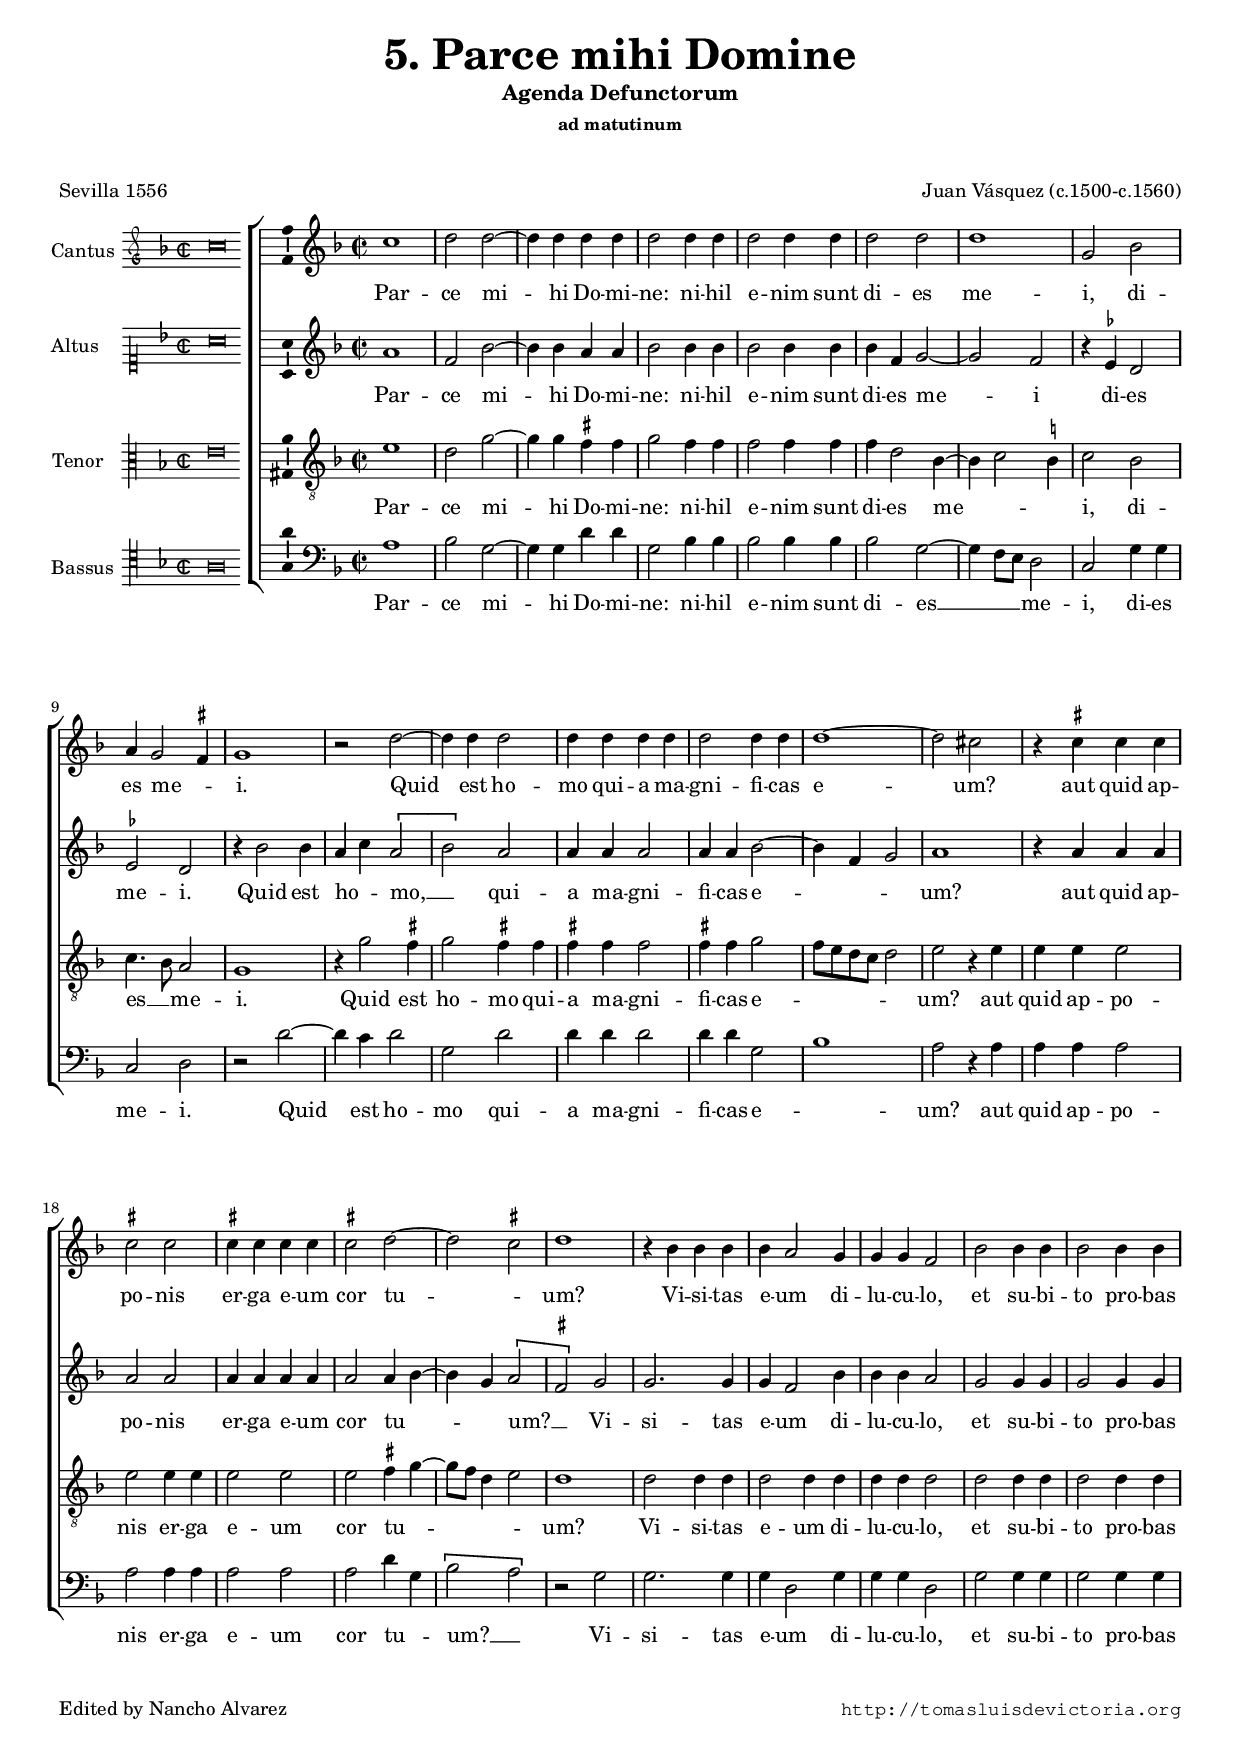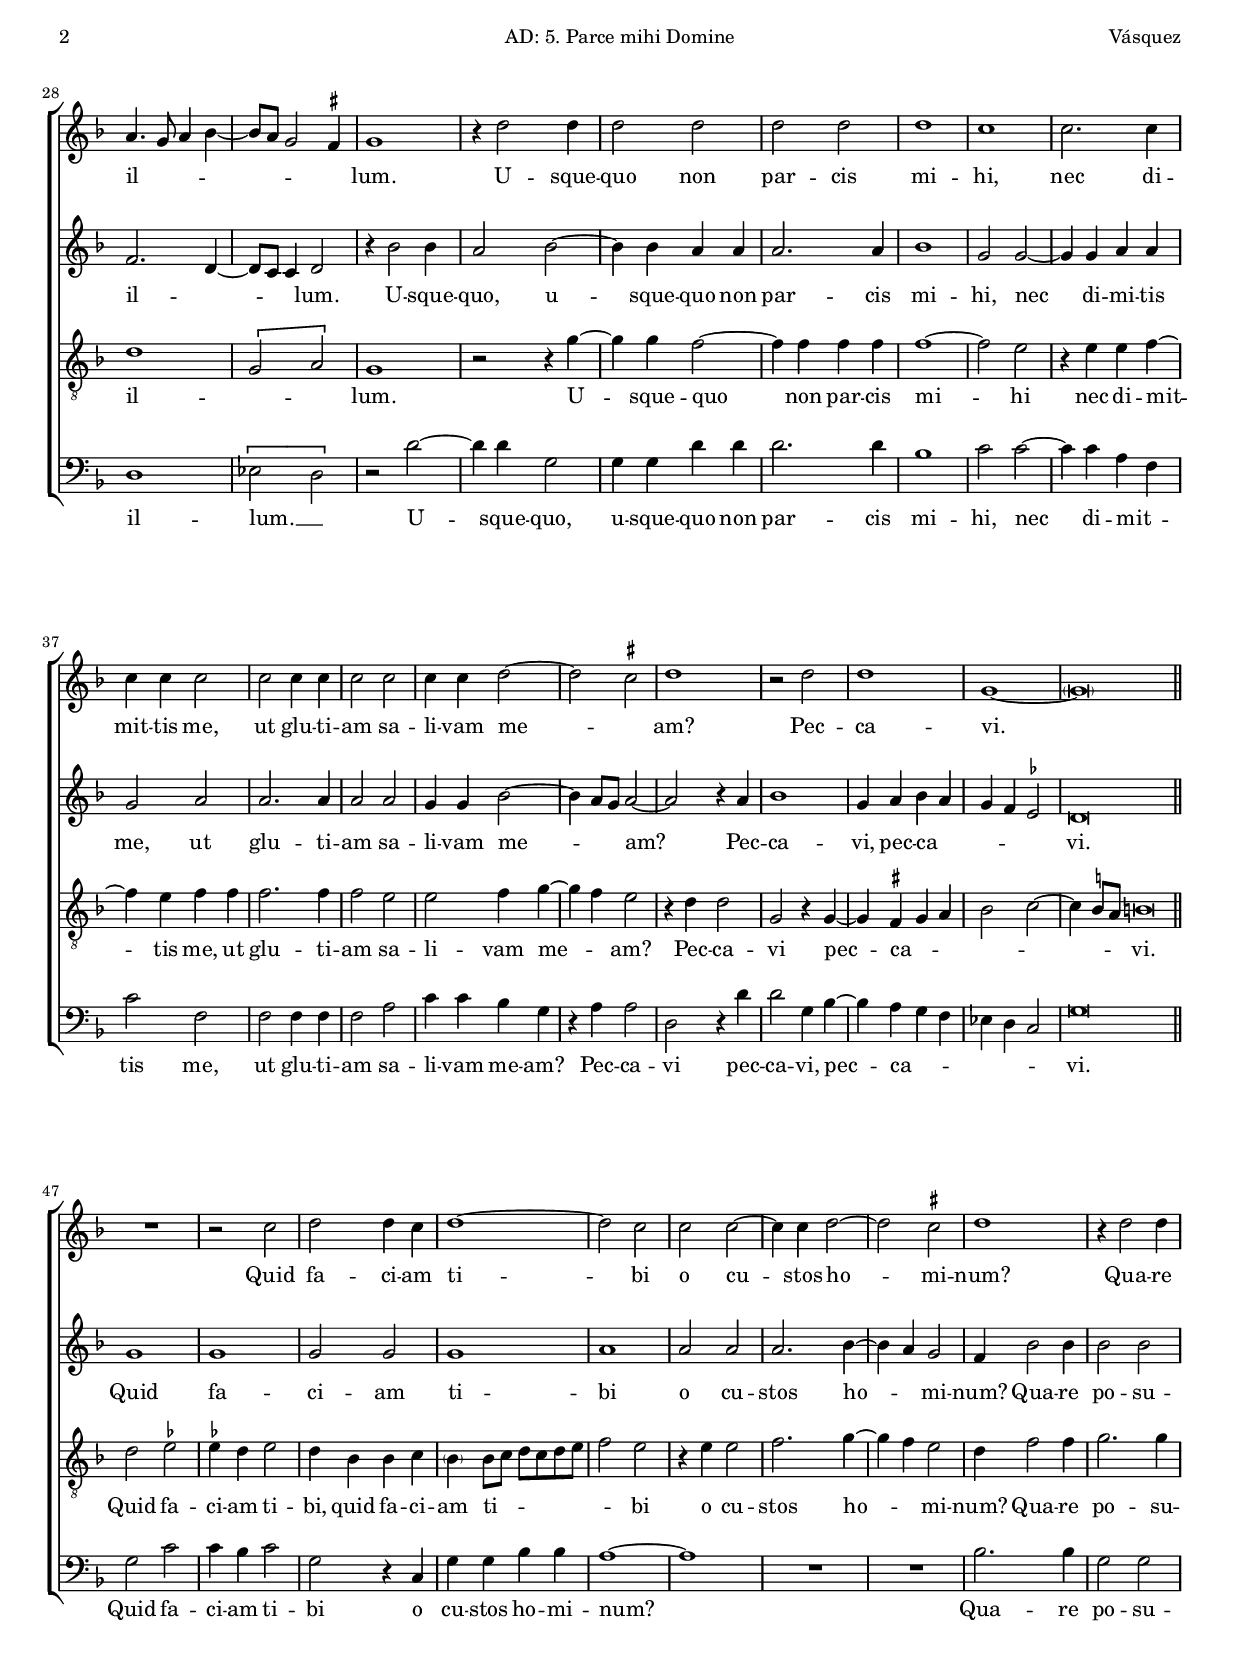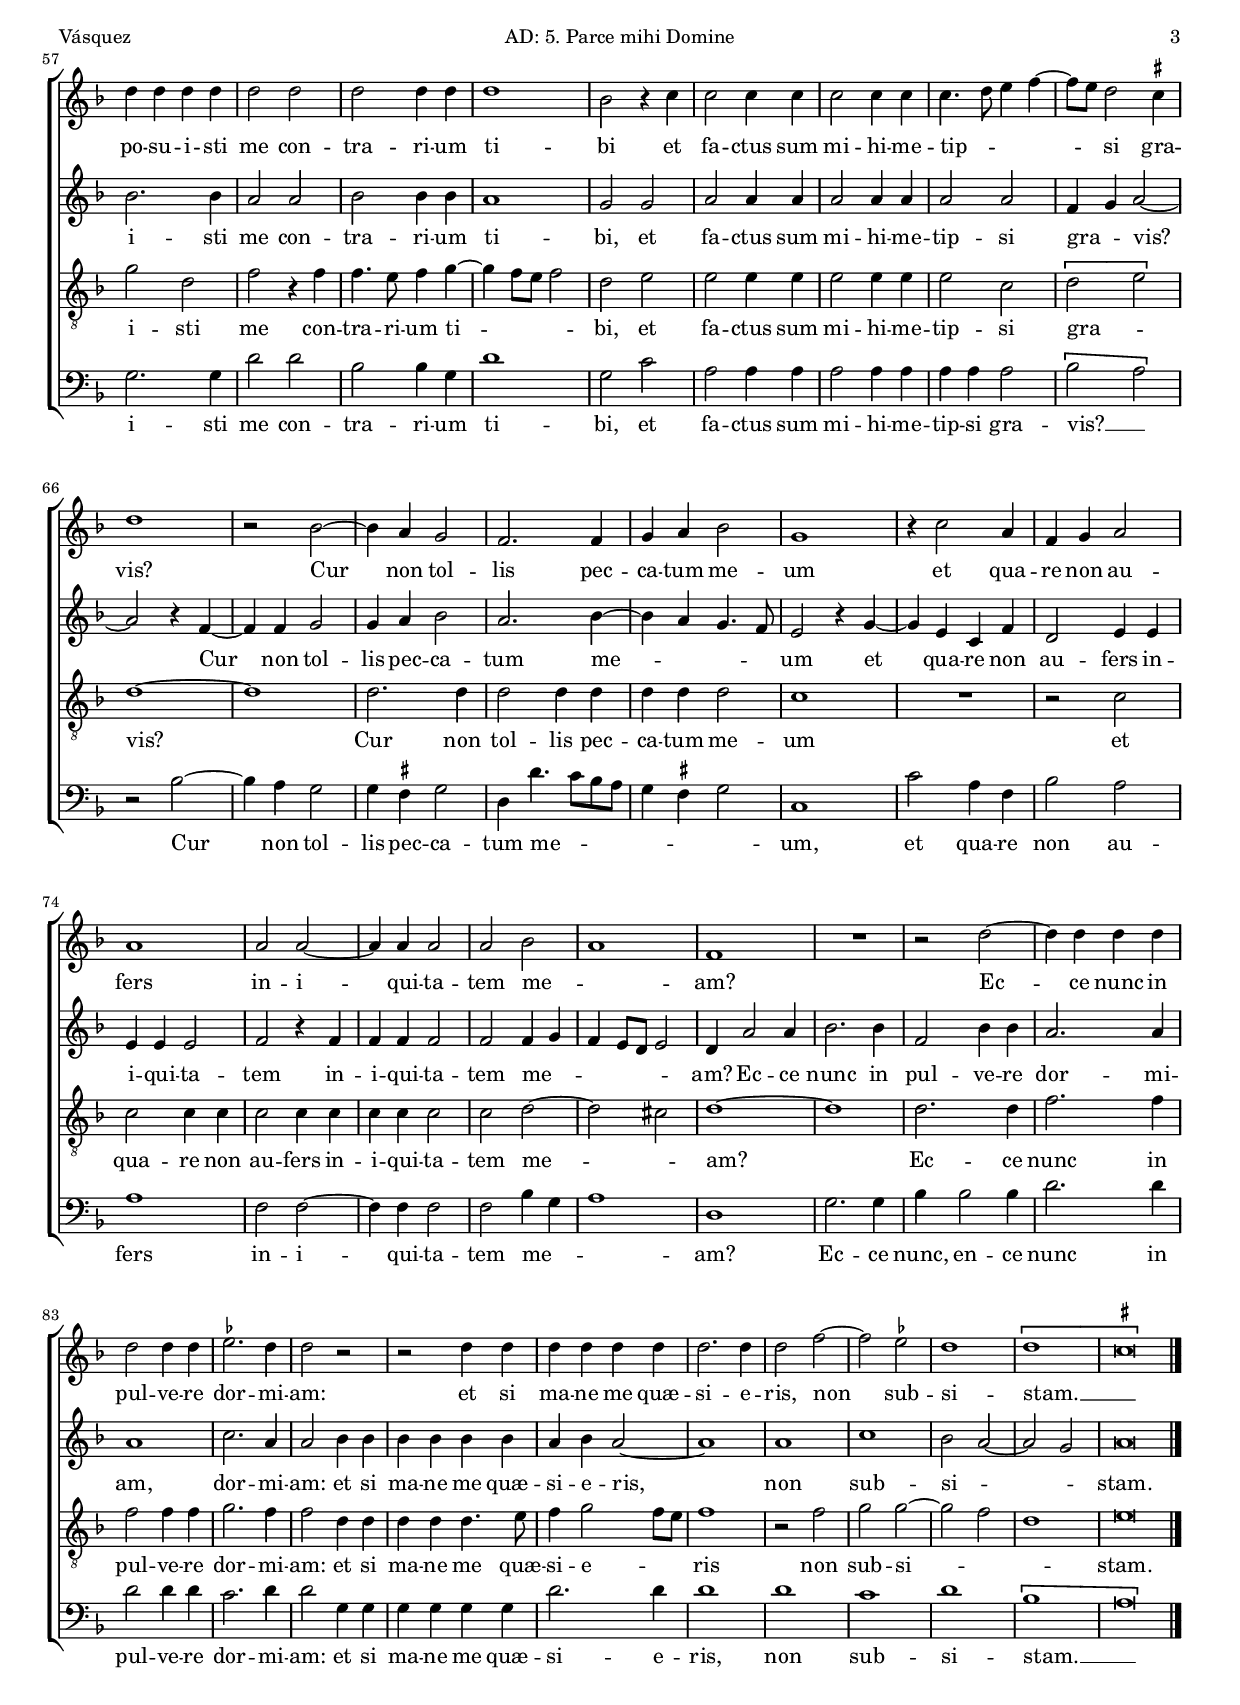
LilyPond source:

\version "2.18.0"

#(set-default-paper-size "a4")
#(set-global-staff-size 16.6)
#(ly:set-option 'point-and-click #f)
%mobile -s15.5 -i3.2

italicas=\override LyricText.font-shape = #'italic
rectas=\override LyricText.font-shape = #'upright
ss=\once \set suggestAccidentals = ##t
incipitwidth = 20
mtempo={\tempo 4 = 120}
mtempob={\tempo 4 = 60}

htitle="AD: 5. Parce mihi Domine"
hcomposer="Vásquez"

\header {
	title=\markup{\fontsize #3 "5. Parce mihi Domine"}
	subtitle="Agenda Defunctorum"
	subsubtitle=\markup{\column{"ad matutinum" " " " " }}
	composer="Juan Vásquez (c.1500-c.1560)"
        pdfauthor=\composer
	%opus="(-)"
	poet=\markup{"Sevilla 1556"}
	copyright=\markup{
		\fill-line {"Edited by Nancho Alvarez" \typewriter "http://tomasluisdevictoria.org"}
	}
%	tagline=""
}

global={\key f \major \time 2/2
        \skip 1*46 \bar "||" \break
        \skip 1*47 \bar "|."
}


cantus=\relative c''{
	c1
	d2 d ~
	d4 d d d
	d2 d4 d
	d2 d4 d
	d2 d
	d1
	g,2 bes
	a4 g2 \ss fis4
	g1
	r2 d' ~
	d4 d d2
	d4 d d d
	d2 d4 d
	d1 ~
	d2 cis
	r4 \ss cis cis cis
	\ss cis2 cis
	\ss cis4 cis cis cis
	\ss cis2 d ~
	d2 \ss cis
	d1
	r4 bes bes bes
	bes4 a2 g4
	g g f2
	bes2 bes4 bes
	bes2 bes4 bes
	a4. g8 a4 bes ~
	bes8 a g2 \ss fis4
	g1
	r4 d'2 d4
	d2 d
	d d
	d1
	c1
	c2. c4
	c c c2
	c2 c4 c
	c2 c
	c4 c d2 ~
	d \ss cis
	d1
	r2 d
	d1
	g, ~ 
	\parenthesize g\breve*1/2 % SR r1
	R1
	r2 c
	d2 d4 c
	d1 ~
	d2 c
	c c ~
	c4 c d2 ~
	d2 \ss cis
	d1
	r4 d2 d4
	d4 d d d
	d2 d
	d d4 d
	d1
	bes2 r4 c
	c2 c4 c
	c2 c4 c
	c4. d8 e4 f ~
	f8 e d2 \ss cis4
	d1
	r2 bes ~
	bes4 a g2
	f2. f4
	g4 a bes2
	g1
	r4 c2 a4
	f4 g a2
	a1
	a2 a ~
	a4 a a2
	a bes
	a1
	f
	R1
	r2 d' ~
	d4 d d d
	d2 d4 d
	\ss ees2. d4
	d2 r
	r2 d4 d
	d d d d
	d2. d4
	d2 f ~
	f \ss ees
	d1
	\[d
	\ss cis\breve*1/2\]
}

altus=\relative c''{
	a1
	f2 bes ~
	bes4 bes a a
	bes2 bes4 bes
	bes2 bes4 bes
	bes f g2 ~
	g f
	r4 \ss ees d2
	\ss ees2 d
	r4 bes'2 bes4
	a c \[a2
	bes\] a
	a4 a a2
	a4 a bes2 ~
	bes4 f g2
	a1
	r4 a a a
	a2 a
	a4 a a a
	a2 a4 bes ~
	bes4 g \[a2
	\ss fis\] g
	g2. g4
	g f2 bes4
	bes bes a2
	g2 g4 g
	g2 g4 g
	f2. d4 ~
	d8 c c4 d2
	r4 bes'2 bes4
	a2 bes ~
	bes4 bes a a
	a2. a4
	bes1
	g2 g ~
	g4 g a a
	g2 a
	a2. a4
	a2 a
	g4 g bes2 ~
	bes4 a8 g a2 ~
	a r4 a
	bes1
	g4 a bes a
	g f \ss ees2
	d\breve*1/2
	g1
	g
	g2 g
	g1
	a
	a2 a
	a2. bes4 ~
	bes4 a g2
	f4 bes2 bes4
	bes2 bes
	bes2. bes4
	a2 a
	bes2 bes4 bes
	a1
	g2 g
	a a4 a
	a2 a4 a
	a2 a
	f4 g a2 ~
	a r4 f ~
	f f g2
	g4 a bes2
	a2. bes4 ~
	bes4 a g4. f8
	e2 r4 g ~
	g4 e c f
	d2 e4 e
	e e e2
	f2 r4 f
	f f f2
	f2 f4 g
	f e8 d e2
	d4 a'2 a4
	bes2. bes4
	f2 bes4 bes
	a2. a4
	a1
	c2. a4
	a2 bes4 bes
	bes bes bes bes
	a bes a2 ~
	a1
	a
	c
	bes2 a ~
	a g 
	a\breve*1/2
}

tenor=\relative c'{
	e1
	d2 g ~
	g4 g \ss fis fis
	g2 f4 f
	f2 f4 f
	f4 d2 bes4 ~
	bes4 c2 \ss b4
	c2 bes
	c4. bes8 a2
	g1
	r4 g'2 \ss fis4
	g2 \ss fis4 fis
	\ss fis4 fis fis2
	\ss fis4 fis g2
	f8 e d c d2
	e r4 e
	e e e2
	e e4 e
	e2 e
	e2 \ss fis4 g ~
	g8 f d4 e2
	d1
	d2 d4 d
	d2 d4 d
	d d d2
	d2 d4 d
	d2 d4 d
	d1
	\[g,2 a\]
	g1
	r2 r4 g' ~
	g4 g f2 ~
	f4 f f f
	f1 ~
	f2 e
	r4 e e f ~
	f e f f
	f2. f4
	f2 e
	e2 f4 g ~
	g f e2
	r4 d d2
	g, r4 g ~
	g \ss fis g a
	bes2 c ~
	c4 \ss b8 a \mtempob b!\breve*1/4
	\mtempo
	d2 \ss ees
	\ss ees4 d ees2
	d4 bes bes c
	\parenthesize bes4 bes8 c d c d e % c
	f2 e
	r4 e e2
	f2. g4 ~
	g f e2
	d4 f2 f4
	g2. g4
	g2 d
	f2 r4 f
	f4. e8 f4 g ~
	g f8 e f2
	d e
	e e4 e
	e2 e4 e
	e2 c
	\[d2 e\]
	d1 ~
	d
	d2. d4
	d2 d4 d
	d d d2
	c1
	R1
	r2 c
	c c4 c
	c2 c4 c
	c c c2
	c d ~
	d cis
	d1 ~
	d
	d2. d4
	f2. f4
	f2 f4 f
	g2. f4
	f2 d4 d
	d d d4. e8
	f4 g2 f8 e
	f1
	r2 f
	g g ~
	g f
	d1
	e\breve*1/2
}

bassus=\relative c'{
	a1
	bes2 g ~
	g4 g d' d
	g,2 bes4 bes
	bes2 bes4 bes
	bes2 g ~
	g4 f8 e d2
	c2 g'4 g
	c,2 d
	r2 d' ~
	d4 c d2
	g, d'
	d4 d d2
	d4 d g,2
	bes1
	a2 r4 a
	a4 a a2
	a2 a4 a
	a2 a
	a d4 g,
	\[bes2 a\]
	r2 g
	g2. g4
	g4 d2 g4
	g g d2
	g2 g4 g
	g2 g4 g
	d1
	\[ees2 d\]
	r2 d' ~
	d4 d g,2
	g4 g d' d
	d2. d4
	bes1
	c2 c ~
	c4 c a f
	c'2 f,
	f f4 f
	f2 a
	c4 c bes g
	r4 a a2
	d, r4 d'
	d2 g,4 bes ~
	bes4 a g f
	ees d c2
	g'\breve*1/2
	g2 c
	c4 bes c2 % SR \ss b
	g2 r4 c,
	g'4 g bes bes
	a1 ~
	a
	R1*2
	bes2. bes4
	g2 g
	g2. g4
	d'2 d
	bes2 bes4 g
	d'1
	g,2 c
	a2 a4 a
	a2 a4 a
	a a a2
	\[bes a\]
	r2 bes ~
	bes4 a g2
	g4 \ss fis4 g2
	d4 d'4. c8 bes a
	g4 \ss fis g2
	c,1
	c'2 a4 f
	bes2 a
	a1
	f2 f ~
	f4 f f2
	f2 bes4 g
	a1
	d,
	g2. g4
	bes4 bes2 bes4
	d2. d4
	d2 d4 d
	c2. d4
	d2 g,4 g
	g g g g
	d'2. d4
	d1
	d1
	c
	d
	\[bes1
	a\breve*1/2\]
}

textocantus=\lyricmode{
Par -- ce mi -- hi Do -- mi -- ne:
ni -- hil e -- nim sunt di -- es me -- i,
di -- es me -- _ i.
Quid est ho -- mo qui -- a
ma -- gni -- fi -- cas e -- um?
aut quid ap -- po -- nis
er -- ga e -- um cor tu -- _ um?
Vi -- si -- tas e -- um di -- lu -- cu -- lo,
et su -- bi -- to pro -- bas il -- _ _ _ _ _ _ lum.
U -- sque -- quo non par -- cis mi -- hi,
nec di -- mit -- tis me,
ut glu -- ti -- am sa -- li -- vam me -- _ am?
Pec -- ca -- vi.
Quid fa -- ci -- am ti -- bi
o cu -- stos ho -- mi -- num?
Qua -- re po -- su -- i -- sti me
con -- tra -- ri -- um ti -- bi
et fa -- ctus sum
mi -- hi -- me -- tip -- _ _ _ _ si gra -- vis?
Cur non tol -- lis pec -- ca -- tum me -- um
et qua -- re non au -- fers
in -- i -- qui -- ta -- tem me -- _ am?
Ec -- ce nunc in pul -- ve -- re
dor -- mi -- am:
et si ma -- ne me quæ -- si -- e -- ris,
non sub -- si -- stam. __ _
}

textoaltus=\lyricmode{
Par -- ce mi -- hi Do -- mi -- ne:
ni -- hil e -- nim sunt di -- es me -- i
di -- es me -- i.
Quid est ho -- _ mo, __ _
qui -- a ma -- gni -- fi -- cas e -- _ _ um?
aut quid ap -- po -- nis er -- ga e -- um
cor tu -- _ _ um? __ _
Vi -- si -- tas e -- um di -- lu -- cu -- lo,
et su -- bi -- to pro -- bas il -- _ _ _ lum.
U -- sque -- quo,
u -- sque -- quo non par -- cis mi -- hi,
nec di -- mi -- tis me,
ut glu -- ti -- am sa -- li -- vam me -- _ _ am?
Pec -- ca -- vi,
pec -- ca -- _ _ _ _ vi.
Quid fa -- ci -- am ti -- bi
o cu -- stos ho -- _ mi -- num?
Qua -- re po -- su -- i -- sti
me con -- tra -- ri -- um ti -- bi,
et fa -- ctus sum mi -- hi -- me -- tip -- si
gra -- _ vis?
Cur non tol -- lis
pec -- ca -- tum me -- _ _ _ um
et qua -- re non au -- fers
in -- i -- qui -- ta -- tem
in -- i -- qui -- ta -- tem me -- _ _ _ _ _ am?
Ec -- ce nunc in pul -- ve -- re dor -- mi -- am,
dor -- mi -- am:
et si ma -- ne me quæ -- si -- e -- ris,
non sub -- si -- _ _ stam.
}

textotenor=\lyricmode{
Par -- ce mi -- hi Do -- mi -- ne:
ni -- hil e -- nim sunt di -- es me -- _ _ i,
di -- es __ _ me -- i.
Quid est ho -- mo qui -- a ma -- gni -- fi -- cas
e -- _ _ _ _ _ um?
aut quid ap -- po -- nis er -- ga e -- um
cor tu -- _ _ _ _ um?
Vi -- si -- tas e -- um di -- lu -- cu -- lo,
et su -- bi -- to pro -- bas il -- _ _ lum.
U -- sque -- quo 
non par -- cis mi -- hi
nec di -- mit -- tis me,
ut glu -- ti -- am sa -- li -- vam me -- _ am?
Pec -- ca -- vi
pec -- ca -- _ _ _ _ _ _ vi.
Quid fa -- ci -- am ti -- bi,
quid fa -- ci -- am ti -- _ _ _ _ _ _ bi
o cu -- stos ho -- _ mi -- num?
Qua -- re po -- su -- i -- sti me
con -- tra -- ri -- um ti -- _ _ _ bi,
et fa -- ctus sum mi -- hi -- me -- tip -- si
gra -- _ vis?
Cur non tol -- lis pec -- ca -- tum me -- um
et qua -- re non au -- fers
in -- i -- qui -- ta -- tem me -- _ am?
Ec -- ce nunc in pul -- ve -- re dor -- mi -- am:
et si ma -- ne me quæ -- si -- e -- _ _ ris
non sub -- si -- _ _ stam.
}

textobassus=\lyricmode{
Par -- ce mi -- hi Do -- mi -- ne:
ni -- hil e -- nim sunt di -- es __ _ _ me -- i,
di -- es me -- i.
Quid est ho -- mo qui -- a
ma -- gni -- fi -- cas e -- _ um?
aut quid ap -- po -- nis er -- ga
e -- um cor tu -- _ um? __ _
Vi -- si -- tas e -- um di -- lu -- cu -- lo,
et su -- bi -- to pro -- bas il -- lum. __ _ 
U -- sque -- quo,
u -- sque -- quo non par -- cis mi -- hi,
nec di -- mit -- _ tis me,
ut glu -- ti -- am sa -- li -- vam me -- am?
Pec -- ca -- vi
pec -- ca -- vi,
pec -- ca -- _ _ _ _ _ vi.
Quid fa -- ci -- am ti -- bi
o cu -- stos ho -- mi -- num?
Qua -- re po -- su -- i -- sti me 
con -- tra -- ri -- um ti -- bi,
et fa -- ctus sum mi -- hi -- me -- tip -- si
gra -- vis? __ _
Cur non tol -- lis pec -- ca -- tum
me -- _ _ _ _ _ _ um,
et qua -- re non au -- fers
in -- i -- qui -- ta -- tem me -- _ _ am?
Ec -- ce nunc,
en -- ce nunc in pul -- ve -- re dor -- mi -- am:
et si ma -- ne me quæ -- si -- e -- ris,
non sub -- si -- stam. __ _ 
}


incipitcantus=\markup{
	\score{
		{ 
		\set Staff.instrumentName="Cantus "
		\override NoteHead.style = #'neomensural
		\override Staff.TimeSignature.style = #'neomensural
		\cadenzaOn 
		\clef "petrucci-g"
		\key f \major
		\time 2/2
                c''\breve
		} 

	\layout { line-width=\incipitwidth indent = 0 }
	}
}

incipitaltus=\markup{
	\score{
		{ 
		\set Staff.instrumentName="Altus    "
		\override NoteHead.style = #'neomensural 
		\override Staff.TimeSignature.style = #'neomensural
		\cadenzaOn 
		\clef "petrucci-c1"
		\key f \major
		\time 2/2
                a'\breve
		} 
	\layout { line-width=\incipitwidth indent = 0 }
	}
}


incipittenor=\markup{
	\score{
		{ 
		\set Staff.instrumentName="Tenor   "
		\override NoteHead.style = #'neomensural 
		\override Staff.TimeSignature.style = #'neomensural
		\cadenzaOn 
		\clef "petrucci-c3"
		\key f \major
		\time 2/2
                e'\breve
		} 
	\layout { line-width=\incipitwidth indent=0 }
	}
}

incipitbassus=\markup{
	\score{
		{ 
		\set Staff.instrumentName="Bassus "
		\override NoteHead.style = #'neomensural
		\override Staff.TimeSignature.style = #'neomensural
		\cadenzaOn 
		\clef "petrucci-c4"
		\key f \major
		\time 2/2
                a\breve
		} 
	\layout { line-width=\incipitwidth indent = 0 }
	}
}

%\layout {
%       \context {\Voice
%               \remove Ligature_bracket_engraver
%               \consists Mensural_ligature_engraver
%       }
%       line-width=\incipitwidth
%       indent = 0
%}

\score {\transpose c' c'{
\new ChoirStaff<<

	\new Staff <<\global
	\new Voice="v1" {
		\set Staff.instrumentName=\incipitcantus
		\clef "treble"
		\cantus }
	\new Lyrics \lyricsto "v1" {\textocantus }
	>>

	\new Staff <<\global
	\new Voice="v2" {
		\set Staff.instrumentName=\incipitaltus
		\clef "treble"
		\altus }
	\new Lyrics \lyricsto "v2" {\textoaltus }
	>>
	
	\new Staff <<\global
	\new Voice="v3" {
		\set Staff.instrumentName=\incipittenor
		\clef "G_8"
		\tenor }
	\new Lyrics \lyricsto "v3" {\textotenor }
	>>

	\new Staff <<\global
	\new Voice="v4" {
		\set Staff.instrumentName=\incipitbassus
		\clef "bass"
		\bassus }
	\new Lyrics \lyricsto "v4" {\textobassus }
	>>
	
>>

	} % transpose

\layout{ 
	\context {\Lyrics 
		\override VerticalAxisGroup.staff-affinity = #UP
		\override VerticalAxisGroup.nonstaff-relatedstaff-spacing =
			#'((basic-distance . 0) (minimum-distance . 0) (padding . 1))
		\override LyricText.font-size = #1.2
		\override LyricHyphen.minimum-distance = #0.5
	}
	\context {\Score 
		tempoHideNote = ##t
		\override BarNumber.padding = #2 
	}
	\context {\Voice 
		%melismaBusyProperties = #'()
		%autoBeaming = ##f
	}
	\context {\Staff 
                %\RemoveEmptyStaves
                %\override VerticalAxisGroup.remove-first = ##t
		\override VerticalAxisGroup.staff-staff-spacing =
			#'((basic-distance . 11) (minimum-distance . 0) (padding . 1))
		\consists Ambitus_engraver 
		\override LigatureBracket.padding = #1
	}
}

%\midi { \mtempo }

}


\paper{
	%first-page-number = #13
	evenHeaderMarkup=\markup  \fill-line { \fromproperty #'page:page-number-string \htitle \hcomposer }
	oddHeaderMarkup= \markup  \fill-line { \on-the-fly #not-first-page \hcomposer \on-the-fly #not-first-page \htitle \on-the-fly #not-first-page \fromproperty #'page:page-number-string }
	%system-count=20
	%page-count = 8
	ragged-last-bottom = ##f
	indent=3.4\cm
	system-system-spacing =
	#'((basic-distance . 20) (minimum-distance . 0) (padding . 5))
	top-system-spacing = % header
	#'((basic-distance . 10) (minimum-distance . 0) (padding . 0))
	last-bottom-spacing = % footer
	#'((basic-distance . 14) (minimum-distance . 0) (padding . 0))
	markup-system-spacing.padding = #1.5
}
